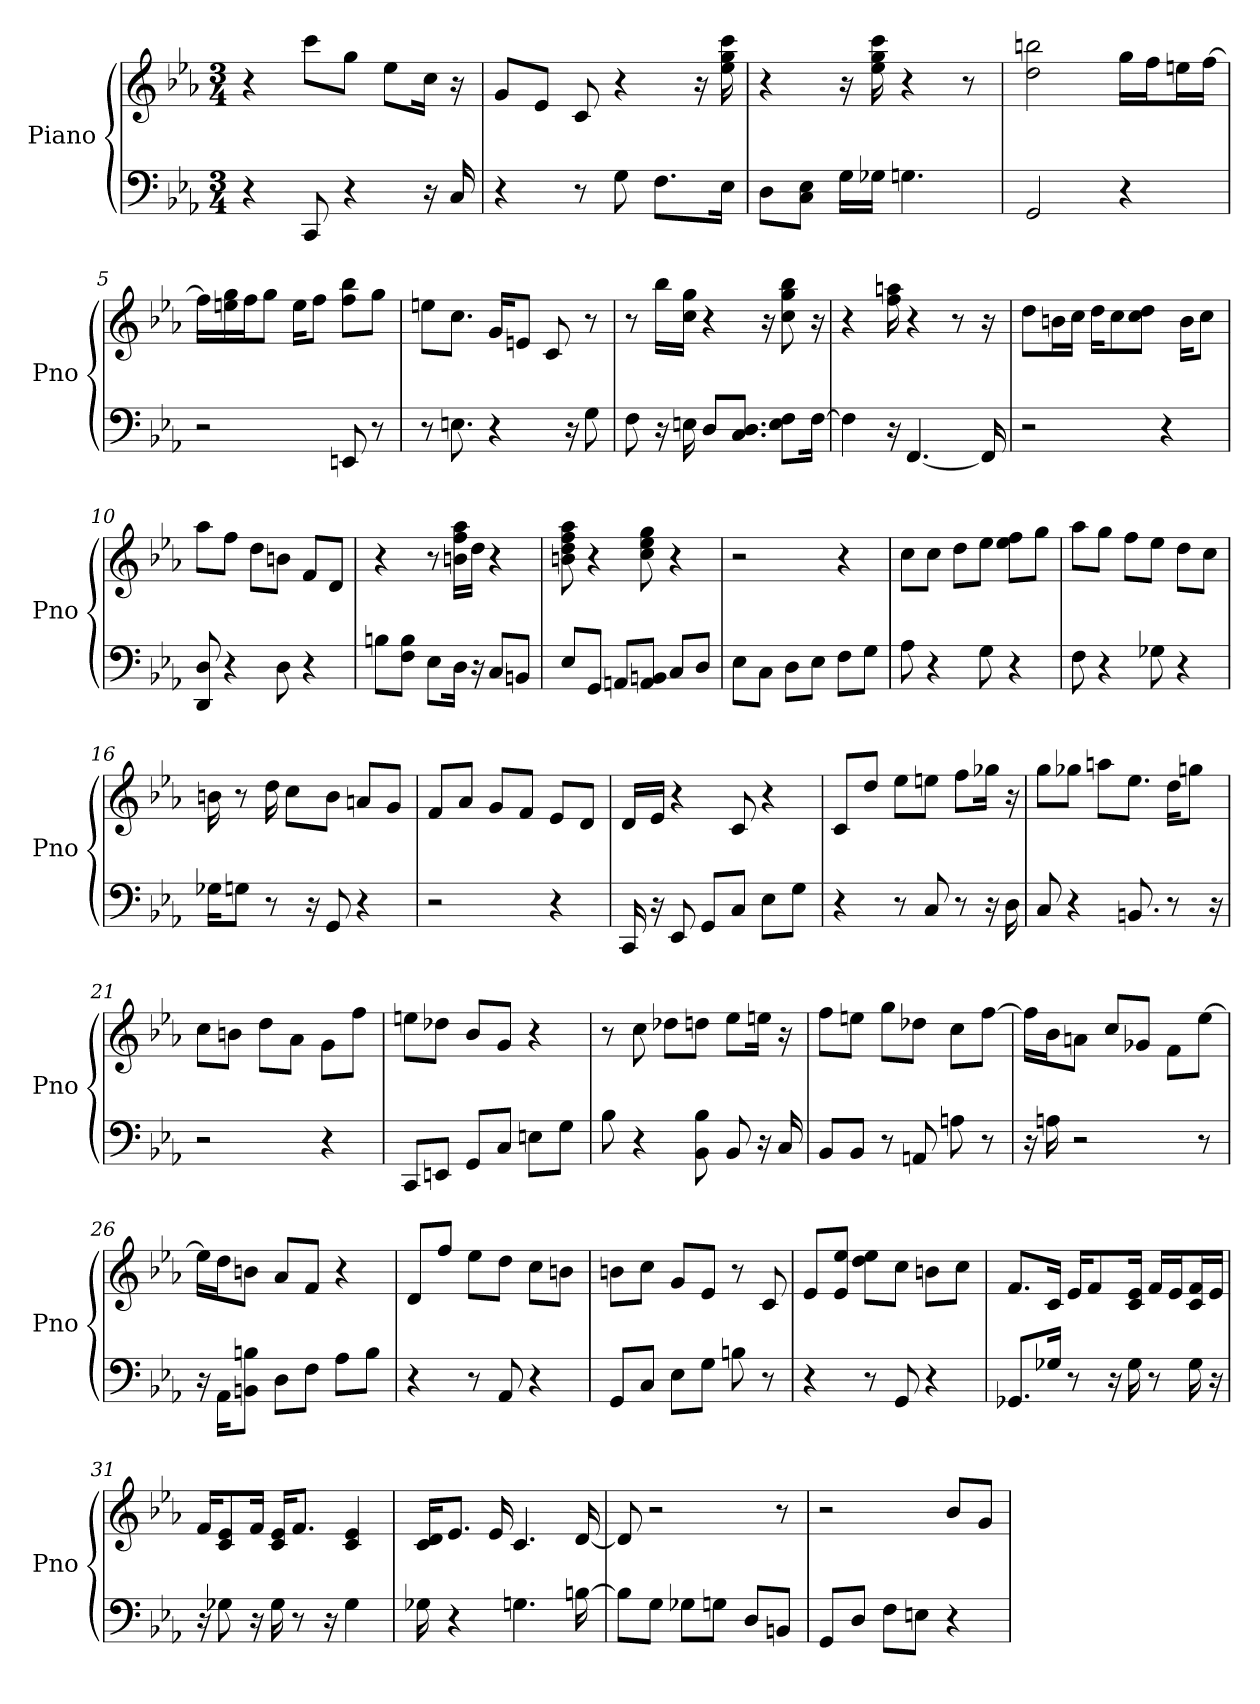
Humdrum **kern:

**kern	**kern
*part1	*part1
*staff2	*staff1
*I"Piano	*
*I'Pno	*
*clefF4	*clefG2
*k[b-e-a-]	*k[b-e-a-]
*E-:	*E-:
*M3/4	*M3/4
*MM200	*MM200
=1	=1
4r	4r
8CC	8ccc\L
4r	8gg\J
.	8ee-\L
16r	16cc\Jk
16C	16r
=2	=2
4r	8g/L
.	8e-/J
8r	8c
8G	4r
8.F\L	.
.	16r
16E-\Jk	16ee- 16gg 16ccc
=3	=3
8D\L	4r
8C\ 8E-\J	.
16G\LL	16r
16G-\JJ	16ee- 16gg 16ccc
4.G	4r
.	8r
=4	=4
2GG	2bb 2dd
4r	16gg\LL
.	16ff\J
.	16ee\L
.	[16ff\JJ
=5	=5
2r	16ff\LL]
.	16ee\ 16gg\J
.	16ff\K
.	8gg\J
.	16ee\KL
.	8ff\J
8EE	8ff\ 8bb-\L
8r	8gg\J
=6	=6
8r	8ee\L
8.E	8.cc\J
4r	16g/KL
.	8e/J
.	8c
16r	.
8G	8r
=7	=7
8F	8r
16r	16bb-\LL
16E	16cc\ 16gg\JJ
8D/L	4r
8.D/ 8.C/J	.
.	16r
8E\ 8F\L	8bb- 8cc 8gg
[16F\Jk	16r
=8	=8
4F]	4r
16r	16ff 16aa
[4.FF	4r
.	8r
16FF]	16r
=9	=9
2r	8dd\L
.	16b\L
.	16cc\JJ
.	16dd\KL
.	8cc\
.	8cc\ 8dd\J
4r	.
.	16b\KL
.	8cc\J
=10	=10
8D 8DD	8aa-\L
4r	8ff\J
.	8dd\L
8D	8b\J
4r	8f/L
.	8d/J
=11	=11
8B\L	4r
8F\ 8B\J	.
8E-\L	8r
16D\Jk	16ff\ 16b\ 16aa-\LL
16r	16dd\JJ
8C/L	4r
8BB/J	.
=12	=12
8E-/L	8aa- 8ff 8b 8dd
8GG/J	4r
8AA/L	.
8BB/ 8AA/J	8gg 8cc 8ee-
8C/L	4r
8D/J	.
=13	=13
8E-\L	2r
8C\J	.
8D\L	.
8E-\J	.
8F\L	4r
8G\J	.
=14	=14
8A-	8cc\L
4r	8cc\J
.	8dd\L
8G	8ee-\J
4r	8ee-\ 8ff\L
.	8gg\J
=15	=15
8F	8aa-\L
4r	8gg\J
.	8ff\L
8G-	8ee-\J
4r	8dd\L
.	8cc\J
=16	=16
16G-\KL	16b
8G\J	8r
8r	16dd
.	8cc\L
16r	.
8GG	8b\J
4r	8a/L
.	8g/J
=17	=17
2r	8f/L
.	8a-/J
.	8g/L
.	8f/J
4r	8e-/L
.	8d/J
=18	=18
16CC	16d/LL
16r	16e-/JJ
8EE-	4r
8GG/L	.
8C/J	8c
8E-\L	4r
8G\J	.
=19	=19
4r	8c/L
.	8dd/J
8r	8ee-\L
8C	8ee\J
8r	8ff\L
16r	16gg-\Jk
16D	16r
=20	=20
8C	8gg\L
4r	8gg-\J
.	8aa\L
8.BB	8.ee-\J
8r	16dd\KL
.	8gg\J
16r	.
=21	=21
2r	8cc\L
.	8b\J
.	8dd\L
.	8a-\J
4r	8g\L
.	8ff\J
=22	=22
8CC/L	8ee\L
8EE/J	8dd-\J
8GG/L	8b-/L
8C/J	8g/J
8E\L	4r
8G\J	.
=23	=23
8B-	8r
4r	8cc
.	8dd-\L
8B- 8BB-	8dd\J
8BB-	8ee-\L
16r	16ee\Jk
16C	16r
=24	=24
8BB-/L	8ff\L
8BB-/J	8ee\J
8r	8gg\L
8AA	8dd-\J
8A	8cc\L
8r	[8ff\J
=25	=25
16r	16ff\LL]
16A	16b-\J
2r	8a\J
.	8cc/L
.	8g-/J
.	8f\L
8r	[8ee-\J
=26	=26
16r	16ee-\LL]
16AA-\KL	16dd\J
8BB\ 8B\J	8b\J
8D\L	8a-/L
8F\J	8f/J
8A-\L	4r
8B\J	.
=27	=27
4r	8d/L
.	8ff/J
8r	8ee-\L
8AA-	8dd\J
4r	8cc\L
.	8b\J
=28	=28
8GG/L	8b\L
8C/J	8cc\J
8E-\L	8g/L
8G\J	8e-/J
8B	8r
8r	8c
=29	=29
4r	8e-/L
.	8ee-/ 8e-/J
8r	8dd\ 8ee-\L
8GG	8cc\J
4r	8b\L
.	8cc\J
=30	=30
8.GG-/L	8.f/L
16G-/Jk	16c/Jk
8r	16e-/KL
.	8f/
16r	.
16G-	16e-/ 16c/Jk
8r	16f/LL
.	16e-/J
16G-	16f/ 16c/L
16r	16e-/JJ
=31	=31
16r	16f/KL
8G-	8e-/ 8c/
16r	16f/Jk
16G-	16e-/ 16c/KL
8r	8.f/J
16r	.
4G-	4e- 4c
=32	=32
16G-	16d/ 16c/KL
4r	8.e-/J
.	16e-
4.G	4.c
[16B	[16d
=33	=33
8B\L]	8d]
8G\J	2r
8G-\L	.
8G\J	.
8D/L	.
8BB/J	8r
=34	=34
8GG/L	2r
8D/J	.
8F\L	.
8E\J	.
4r	8b-/L
.	8g/J
=	=
*-	*-
